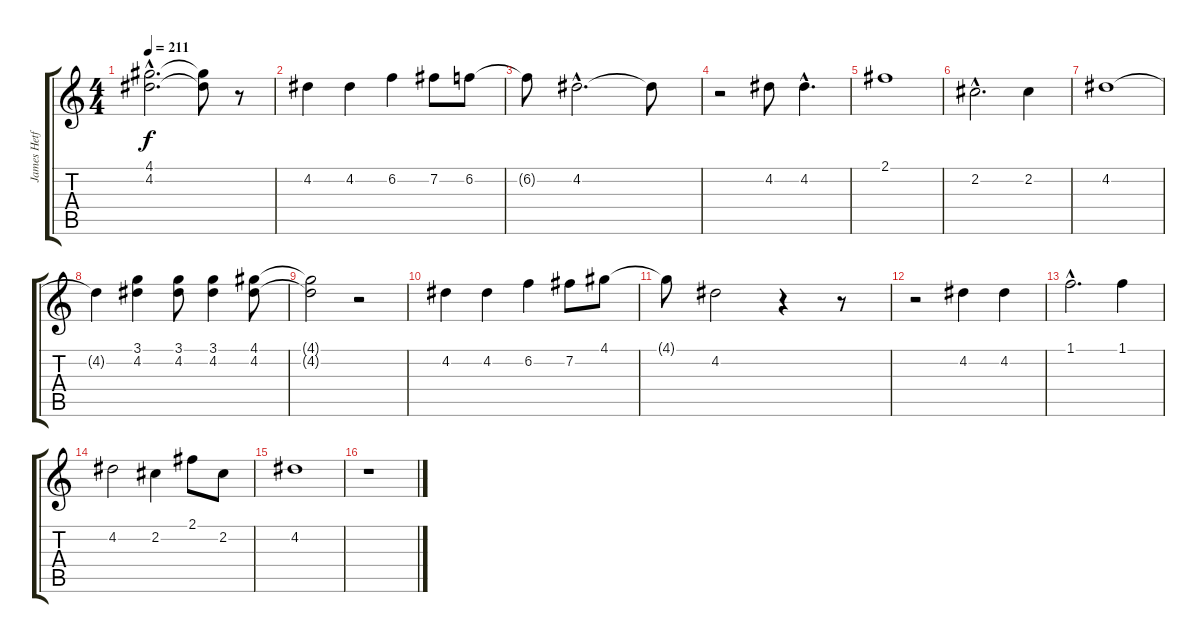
\track ("James Hetfield (Vocals)" "James Hetf") {instrument distortionguitar}
\staff {score tabs}
\tuning (E4 B3 G3 D3 A2 E2) {hide}
\ts (4 4)
\tempo 211
\clef g2
\ks c
(4.1{hac t} 4.2{hac t}).2{d dy f} (4.1{t} 4.2{t}).8 r.8 |
4.2.4 4.2.4 6.2.4 7.2.8 6.2.8 |
6.2{t}.8 4.2{hac}.2{d} 4.2{t}.8 |
r.2 4.2.8 4.2{hac}.4{d} |
2.1.1 |
2.2{hac}.2{d} 2.2.4 |
4.2.1 |
4.2{t}.4 (3.1 4.2).4 (3.1 4.2).8 (3.1 4.2).4 (4.1 4.2).8 |
(4.1{t} 4.2{t}).2 r.2 |
4.2.4 4.2.4 6.2.4 7.2.8 4.1.8 |
4.1{t}.8 4.2.2 r.4 r.8 |
r.2 4.2.4 4.2.4 |
1.1{hac}.2{d} 1.1.4 |
4.2.2 2.2.4 2.1.8 2.2.8 |
4.2.1 |
r.1
